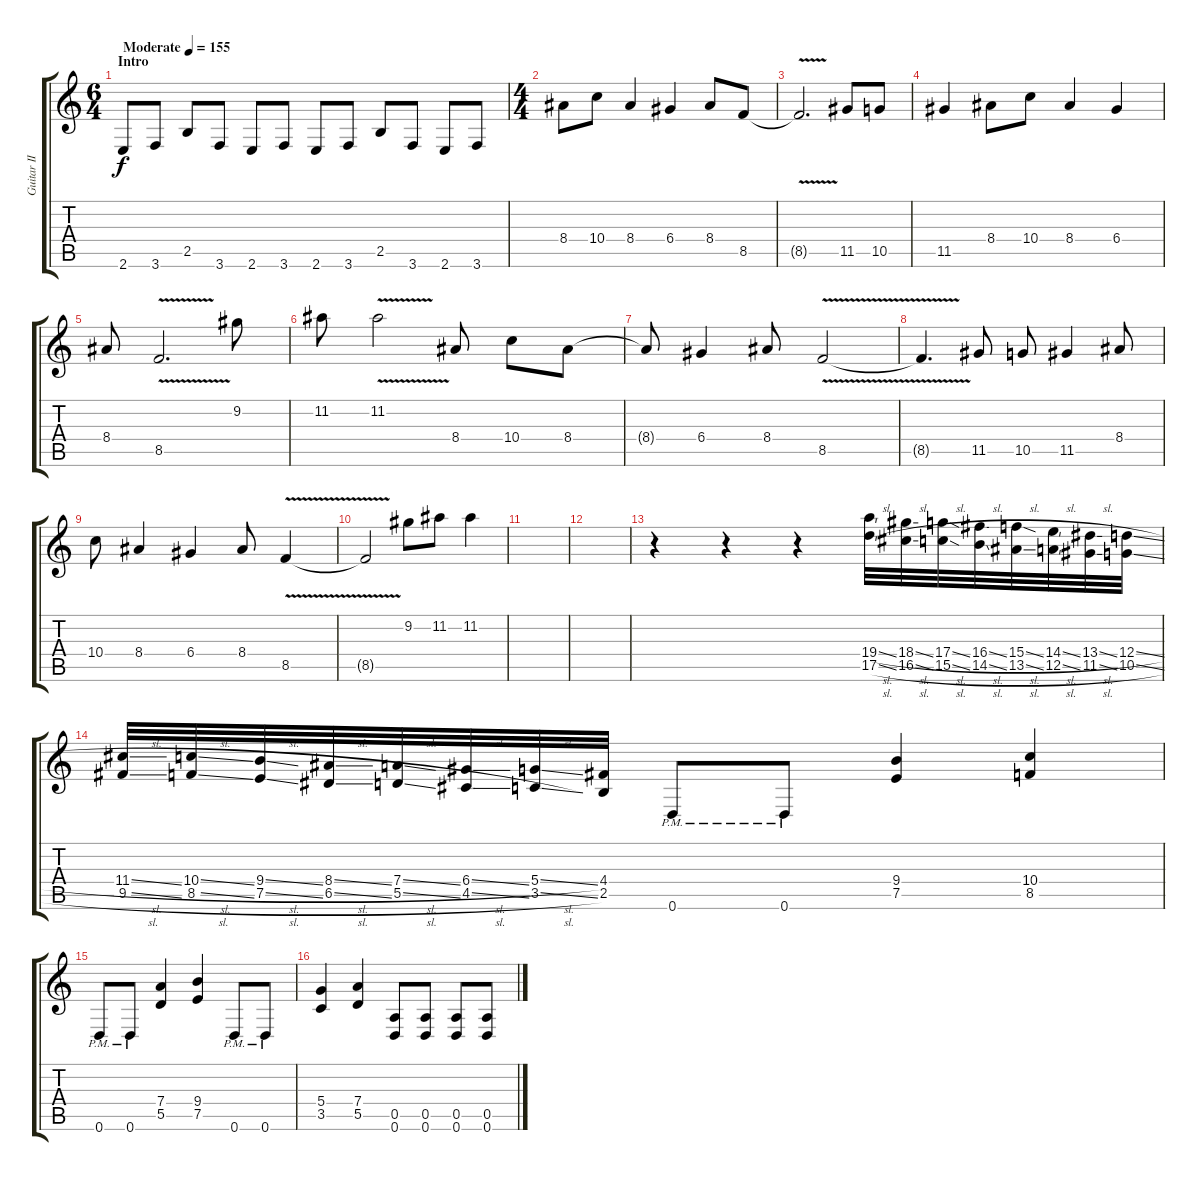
\track ("Guitar II" "Guitar II") {instrument overdrivenguitar}
\staff {score tabs}
\tuning (E4 B3 G3 D3 A2 D2) {hide}
\ts (6 4)
\section ("" "Intro")
\tempo (155 "Moderate")
\clef g2
\ks c
2.6.8{dy f instrument overdrivenguitar} 3.6.8 2.5.8 3.6.8 2.6.8 3.6.8 2.6.8 3.6.8 2.5.8 3.6.8 2.6.8 3.6.8 |
\ts (4 4)
8.4.8 10.4.8 8.4.4 6.4.4 8.4.8 8.5.8 |
8.5{v t}.2{d} 11.5.8 10.5.8 |
11.5.4 8.4.8 10.4.8 8.4.4 6.4.4 |
8.4.8 8.5{v}.2{d} 9.2.8 |
11.2.8 11.2{v}.2 8.4.8 10.4.8 8.4.8 |
8.4{t}.8 6.4.4 8.4.8 8.5{v}.2 |
8.5{t}.4{d} 11.5.8 10.5.8 11.5.4 8.4.8 |
10.4.8 8.4.4 6.4.4 8.4.8 8.5{v}.4 |
8.5{t}.2 9.2.8 11.2.8 11.2.4 |
|
|
r.4 r.4 r.4 (19.4{sl} 17.5{sl}).32 (18.4{sl} 16.5{sl}).32 (17.4{sl} 15.5{sl}).32 (16.4{sl} 14.5{sl}).32 (15.4{sl} 13.5{sl}).32 (14.4{sl} 12.5{sl}).32 (13.4{sl} 11.5{sl}).32 (12.4{sl} 10.5{sl}).32 |
(11.4{sl} 9.5{sl}).32 (10.4{sl} 8.5{sl}).32 (9.4{sl} 7.5{sl}).32 (8.4{sl} 6.5{sl}).32 (7.4{sl} 5.5{sl}).32 (6.4{sl} 4.5{sl}).32 (5.4{sl} 3.5{sl}).32 (4.4 2.5).32 0.6{pm}.8 0.6{pm}.8 (9.4 7.5).4 (10.4 8.5).4 |
0.6{pm}.8 0.6{pm}.8 (7.4 5.5).4 (9.4 7.5).4 0.6{pm}.8 0.6{pm}.8 |
(5.4 3.5).4 (7.4 5.5).4 (0.5 0.6).8 (0.5 0.6).8 (0.5 0.6).8 (0.5 0.6).8
